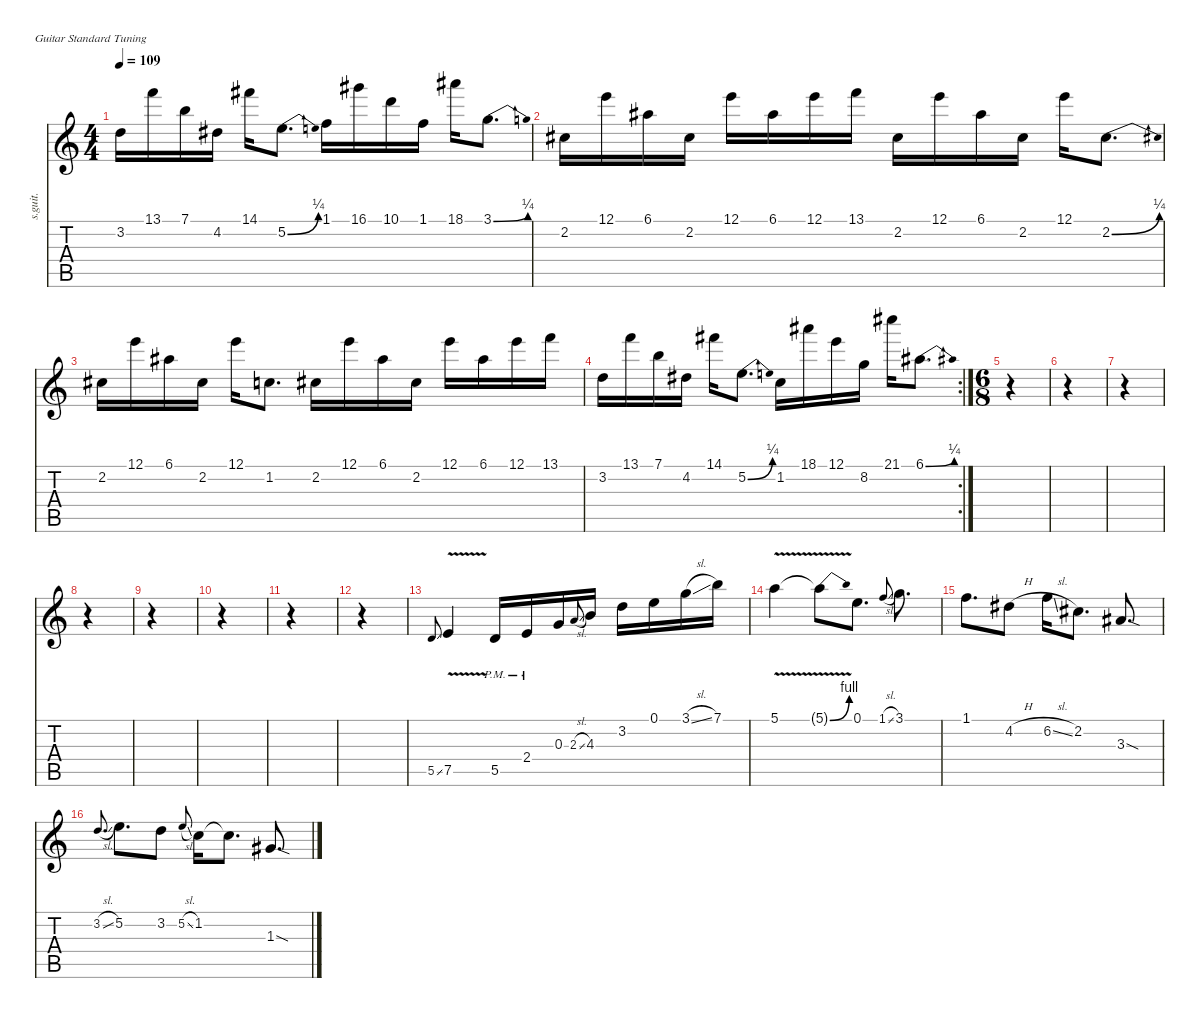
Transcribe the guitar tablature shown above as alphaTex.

\defaultSystemsLayout 4
\hideDynamics
\bracketExtendMode nobrackets
\track ("Synthesizer (Right Hand)" "s.guit.") {instrument lead2sawtooth}
\staff {score tabs}
\tuning (E4 B3 G3 D3 A2 E2)
\displaytranspose 12
\ts (4 4)
\tempo 109
\clef g2
\ks c
3.2.16{lyrics (0 "") lyrics (1 "") lyrics (2 "") lyrics (3 "") lyrics (4 "") dy f} 13.1.16{lyrics (0 "") lyrics (1 "") lyrics (2 "") lyrics (3 "") lyrics (4 "")} 7.1.16{lyrics (0 "") lyrics (1 "") lyrics (2 "") lyrics (3 "") lyrics (4 "")} 4.2{acc #}.16{lyrics (0 "") lyrics (1 "") lyrics (2 "") lyrics (3 "") lyrics (4 "")} 14.1{acc #}.16{lyrics (0 "") lyrics (1 "") lyrics (2 "") lyrics (3 "") lyrics (4 "")} 5.2{be (bend 0 0 60 1)}.8{d lyrics (0 "") lyrics (1 "") lyrics (2 "") lyrics (3 "") lyrics (4 "")} 1.1.16{lyrics (0 "") lyrics (1 "") lyrics (2 "") lyrics (3 "") lyrics (4 "")} 16.1{acc #}.16{lyrics (0 "") lyrics (1 "") lyrics (2 "") lyrics (3 "") lyrics (4 "")} 10.1.16{lyrics (0 "") lyrics (1 "") lyrics (2 "") lyrics (3 "") lyrics (4 "")} 1.1.16{lyrics (0 "") lyrics (1 "") lyrics (2 "") lyrics (3 "") lyrics (4 "")} 18.1{acc #}.16{lyrics (0 "") lyrics (1 "") lyrics (2 "") lyrics (3 "") lyrics (4 "")} 3.1{be (bend 0 0 60 1)}.8{d lyrics (0 "") lyrics (1 "") lyrics (2 "") lyrics (3 "") lyrics (4 "")} |
2.2{acc #}.16{lyrics (0 "") lyrics (1 "") lyrics (2 "") lyrics (3 "") lyrics (4 "")} 12.1.16{lyrics (0 "") lyrics (1 "") lyrics (2 "") lyrics (3 "") lyrics (4 "")} 6.1{acc #}.16{lyrics (0 "") lyrics (1 "") lyrics (2 "") lyrics (3 "") lyrics (4 "")} 2.2{acc #}.16{lyrics (0 "") lyrics (1 "") lyrics (2 "") lyrics (3 "") lyrics (4 "")} 12.1.16{lyrics (0 "") lyrics (1 "") lyrics (2 "") lyrics (3 "") lyrics (4 "")} 6.1{acc #}.16{lyrics (0 "") lyrics (1 "") lyrics (2 "") lyrics (3 "") lyrics (4 "")} 12.1.16{lyrics (0 "") lyrics (1 "") lyrics (2 "") lyrics (3 "") lyrics (4 "")} 13.1.16{lyrics (0 "") lyrics (1 "") lyrics (2 "") lyrics (3 "") lyrics (4 "")} 2.2{acc #}.16{lyrics (0 "") lyrics (1 "") lyrics (2 "") lyrics (3 "") lyrics (4 "")} 12.1.16{lyrics (0 "") lyrics (1 "") lyrics (2 "") lyrics (3 "") lyrics (4 "")} 6.1{acc #}.16{lyrics (0 "") lyrics (1 "") lyrics (2 "") lyrics (3 "") lyrics (4 "")} 2.2{acc #}.16{lyrics (0 "") lyrics (1 "") lyrics (2 "") lyrics (3 "") lyrics (4 "")} 12.1.16{lyrics (0 "") lyrics (1 "") lyrics (2 "") lyrics (3 "") lyrics (4 "")} 2.2{be (bend 0 0 60 1) acc #}.8{d lyrics (0 "") lyrics (1 "") lyrics (2 "") lyrics (3 "") lyrics (4 "")} |
2.2{acc #}.16{lyrics (0 "") lyrics (1 "") lyrics (2 "") lyrics (3 "") lyrics (4 "")} 12.1.16{lyrics (0 "") lyrics (1 "") lyrics (2 "") lyrics (3 "") lyrics (4 "")} 6.1{acc #}.16{lyrics (0 "") lyrics (1 "") lyrics (2 "") lyrics (3 "") lyrics (4 "")} 2.2{acc #}.16{lyrics (0 "") lyrics (1 "") lyrics (2 "") lyrics (3 "") lyrics (4 "")} 12.1.16{lyrics (0 "") lyrics (1 "") lyrics (2 "") lyrics (3 "") lyrics (4 "")} 1.2.8{d lyrics (0 "") lyrics (1 "") lyrics (2 "") lyrics (3 "") lyrics (4 "")} 2.2{acc #}.16{lyrics (0 "") lyrics (1 "") lyrics (2 "") lyrics (3 "") lyrics (4 "")} 12.1.16{lyrics (0 "") lyrics (1 "") lyrics (2 "") lyrics (3 "") lyrics (4 "")} 6.1{acc #}.16{lyrics (0 "") lyrics (1 "") lyrics (2 "") lyrics (3 "") lyrics (4 "")} 2.2{acc #}.16{lyrics (0 "") lyrics (1 "") lyrics (2 "") lyrics (3 "") lyrics (4 "")} 12.1.16{lyrics (0 "") lyrics (1 "") lyrics (2 "") lyrics (3 "") lyrics (4 "")} 6.1{acc #}.16{lyrics (0 "") lyrics (1 "") lyrics (2 "") lyrics (3 "") lyrics (4 "")} 12.1.16{lyrics (0 "") lyrics (1 "") lyrics (2 "") lyrics (3 "") lyrics (4 "")} 13.1.16{lyrics (0 "") lyrics (1 "") lyrics (2 "") lyrics (3 "") lyrics (4 "")} |
\rc 2
3.2.16{lyrics (0 "") lyrics (1 "") lyrics (2 "") lyrics (3 "") lyrics (4 "")} 13.1.16{lyrics (0 "") lyrics (1 "") lyrics (2 "") lyrics (3 "") lyrics (4 "")} 7.1.16{lyrics (0 "") lyrics (1 "") lyrics (2 "") lyrics (3 "") lyrics (4 "")} 4.2{acc #}.16{lyrics (0 "") lyrics (1 "") lyrics (2 "") lyrics (3 "") lyrics (4 "")} 14.1{acc #}.16{lyrics (0 "") lyrics (1 "") lyrics (2 "") lyrics (3 "") lyrics (4 "")} 5.2{be (bend 0 0 60 1)}.8{d lyrics (0 "") lyrics (1 "") lyrics (2 "") lyrics (3 "") lyrics (4 "")} 1.2.16{lyrics (0 "") lyrics (1 "") lyrics (2 "") lyrics (3 "") lyrics (4 "")} 18.1{acc #}.16{lyrics (0 "") lyrics (1 "") lyrics (2 "") lyrics (3 "") lyrics (4 "")} 12.1.16{lyrics (0 "") lyrics (1 "") lyrics (2 "") lyrics (3 "") lyrics (4 "")} 8.2.16{lyrics (0 "") lyrics (1 "") lyrics (2 "") lyrics (3 "") lyrics (4 "")} 21.1{acc #}.16{lyrics (0 "") lyrics (1 "") lyrics (2 "") lyrics (3 "") lyrics (4 "")} 6.1{be (bend 0 0 60 1) acc #}.8{d lyrics (0 "") lyrics (1 "") lyrics (2 "") lyrics (3 "") lyrics (4 "")} |
\ts (6 8)
\beaming (8 2 2 2 2)
r.4 |
r.4 |
r.4 |
r.4 |
r.4 |
r.4 |
r.4 |
r.4 |
5.5{ss}.8{lyrics (0 "") lyrics (1 "") lyrics (2 "") lyrics (3 "") lyrics (4 "") gr onbeat dy mf} 7.5{v}.4{lyrics (0 "") lyrics (1 "") lyrics (2 "") lyrics (3 "") lyrics (4 "")} 5.5{pm}.16{lyrics (0 "") lyrics (1 "") lyrics (2 "") lyrics (3 "") lyrics (4 "")} 2.4{pm}.16{lyrics (0 "") lyrics (1 "") lyrics (2 "") lyrics (3 "") lyrics (4 "")} 0.3.16{lyrics (0 "") lyrics (1 "") lyrics (2 "") lyrics (3 "") lyrics (4 "")} 2.3{sl}.8{lyrics (0 "") lyrics (1 "") lyrics (2 "") lyrics (3 "") lyrics (4 "") gr onbeat} 4.3.16{lyrics (0 "") lyrics (1 "") lyrics (2 "") lyrics (3 "") lyrics (4 "")} 3.2.16{lyrics (0 "") lyrics (1 "") lyrics (2 "") lyrics (3 "") lyrics (4 "")} 0.1.16{lyrics (0 "") lyrics (1 "") lyrics (2 "") lyrics (3 "") lyrics (4 "")} 3.1{sl}.16{lyrics (0 "") lyrics (1 "") lyrics (2 "") lyrics (3 "") lyrics (4 "")} 7.1.16{lyrics (0 "") lyrics (1 "") lyrics (2 "") lyrics (3 "") lyrics (4 "")} |
5.1{v}.4{lyrics (0 "") lyrics (1 "") lyrics (2 "") lyrics (3 "") lyrics (4 "")} 5.1{be (bend 0 0 15 4) t}.8{lyrics (0 "") lyrics (1 "") lyrics (2 "") lyrics (3 "") lyrics (4 "")} 0.1.8{d lyrics (0 "") lyrics (1 "") lyrics (2 "") lyrics (3 "") lyrics (4 "")} 1.1{sl}.8{lyrics (0 "") lyrics (1 "") lyrics (2 "") lyrics (3 "") lyrics (4 "") gr onbeat} 3.1.8{d lyrics (0 "") lyrics (1 "") lyrics (2 "") lyrics (3 "") lyrics (4 "")} |
1.1.8{d lyrics (0 "") lyrics (1 "") lyrics (2 "") lyrics (3 "") lyrics (4 "")} 4.2{h acc #}.8{lyrics (0 "") lyrics (1 "") lyrics (2 "") lyrics (3 "") lyrics (4 "")} 6.2{sl}.16{lyrics (0 "") lyrics (1 "") lyrics (2 "") lyrics (3 "") lyrics (4 "")} 2.2{acc #}.8{d lyrics (0 "") lyrics (1 "") lyrics (2 "") lyrics (3 "") lyrics (4 "")} 3.3{sod acc #}.8{d lyrics (0 "") lyrics (1 "") lyrics (2 "") lyrics (3 "") lyrics (4 "")} |
3.2{sl}.8{d lyrics (0 "") lyrics (1 "") lyrics (2 "") lyrics (3 "") lyrics (4 "") gr onbeat} 5.2.8{d lyrics (0 "") lyrics (1 "") lyrics (2 "") lyrics (3 "") lyrics (4 "")} 3.2.8{lyrics (0 "") lyrics (1 "") lyrics (2 "") lyrics (3 "") lyrics (4 "")} 5.2{sl}.8{lyrics (0 "") lyrics (1 "") lyrics (2 "") lyrics (3 "") lyrics (4 "") gr onbeat} 1.2.16{lyrics (0 "") lyrics (1 "") lyrics (2 "") lyrics (3 "") lyrics (4 "")} 1.2{t}.8{d lyrics (0 "") lyrics (1 "") lyrics (2 "") lyrics (3 "") lyrics (4 "")} 1.3{sod acc #}.8{d lyrics (0 "") lyrics (1 "") lyrics (2 "") lyrics (3 "") lyrics (4 "")}
